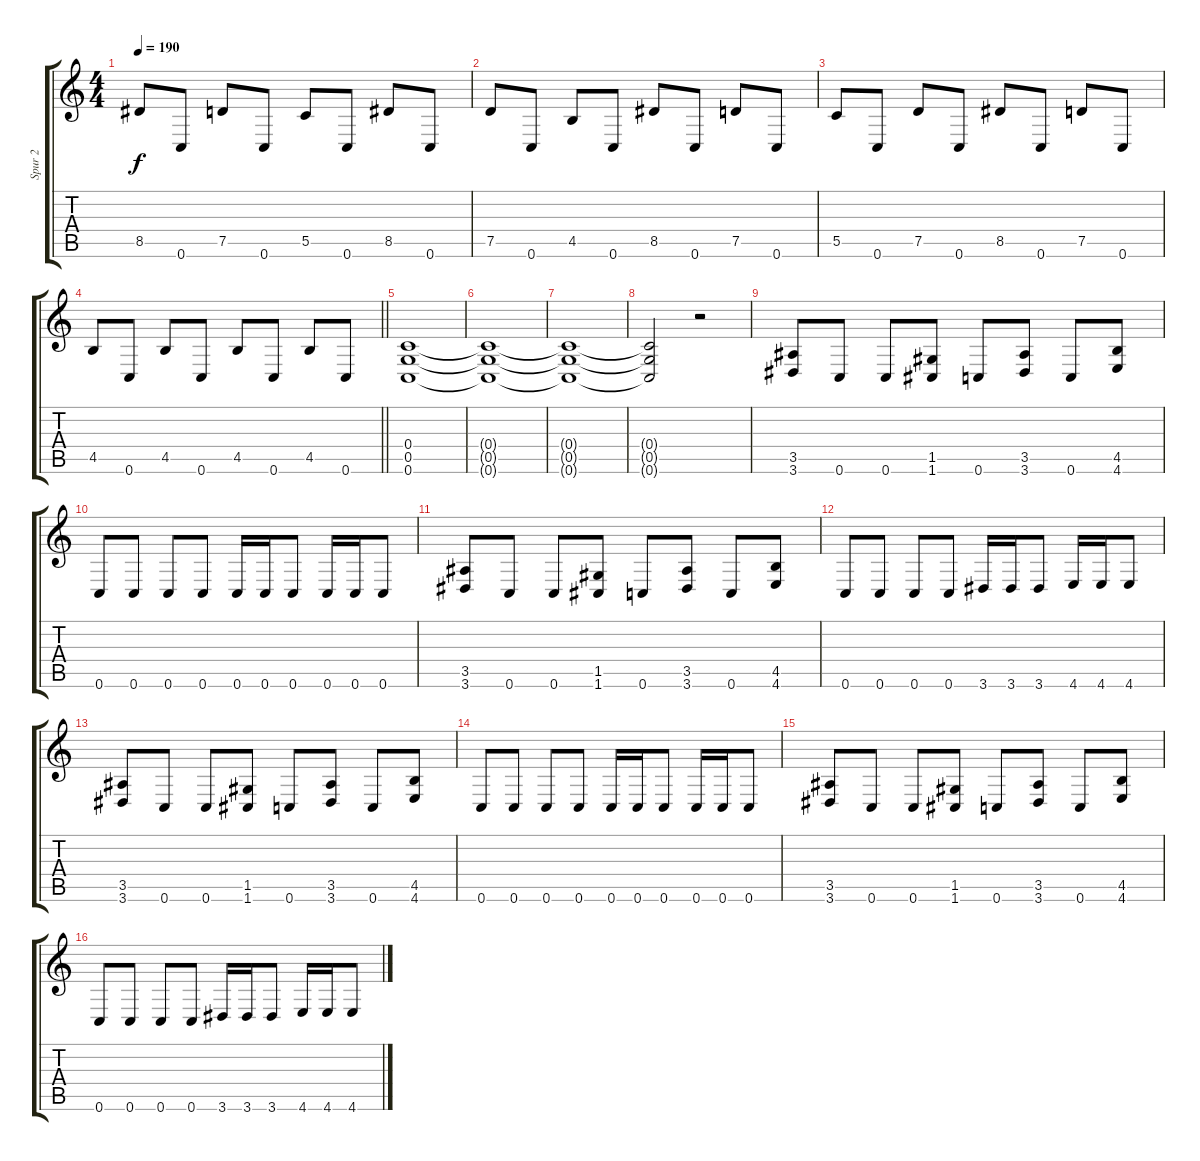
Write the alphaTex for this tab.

\track ("Spur 2" "Spur 2") {instrument distortionguitar}
\staff {score tabs}
\tuning (D4 A3 F3 C3 G2 C2) {hide}
\ts (4 4)
\tempo 190
\clef g2
\ks c
8.5.8{dy f} 0.6.8 7.5.8 0.6.8 5.5.8 0.6.8 8.5.8 0.6.8 |
7.5.8 0.6.8 4.5.8 0.6.8 8.5.8 0.6.8 7.5.8 0.6.8 |
5.5.8 0.6.8 7.5.8 0.6.8 8.5.8 0.6.8 7.5.8 0.6.8 |
\barLineRight lightlight
4.5.8 0.6.8 4.5.8 0.6.8 4.5.8 0.6.8 4.5.8 0.6.8 |
(0.4 0.5 0.6).1 |
(0.4{t} 0.5{t} 0.6{t}).1 |
(0.4{t} 0.5{t} 0.6{t}).1 |
(0.4{t} 0.5{t} 0.6{t}).2 r.2 |
(3.5 3.6).8 0.6.8 0.6.8 (1.5 1.6).8 0.6.8 (3.5 3.6).8 0.6.8 (4.5 4.6).8 |
0.6.8 0.6.8 0.6.8 0.6.8 0.6.16 0.6.16 0.6.8 0.6.16 0.6.16 0.6.8 |
(3.5 3.6).8 0.6.8 0.6.8 (1.5 1.6).8 0.6.8 (3.5 3.6).8 0.6.8 (4.5 4.6).8 |
0.6.8 0.6.8 0.6.8 0.6.8 3.6.16 3.6.16 3.6.8 4.6.16 4.6.16 4.6.8 |
(3.5 3.6).8 0.6.8 0.6.8 (1.5 1.6).8 0.6.8 (3.5 3.6).8 0.6.8 (4.5 4.6).8 |
0.6.8 0.6.8 0.6.8 0.6.8 0.6.16 0.6.16 0.6.8 0.6.16 0.6.16 0.6.8 |
(3.5 3.6).8 0.6.8 0.6.8 (1.5 1.6).8 0.6.8 (3.5 3.6).8 0.6.8 (4.5 4.6).8 |
0.6.8 0.6.8 0.6.8 0.6.8 3.6.16 3.6.16 3.6.8 4.6.16 4.6.16 4.6.8
